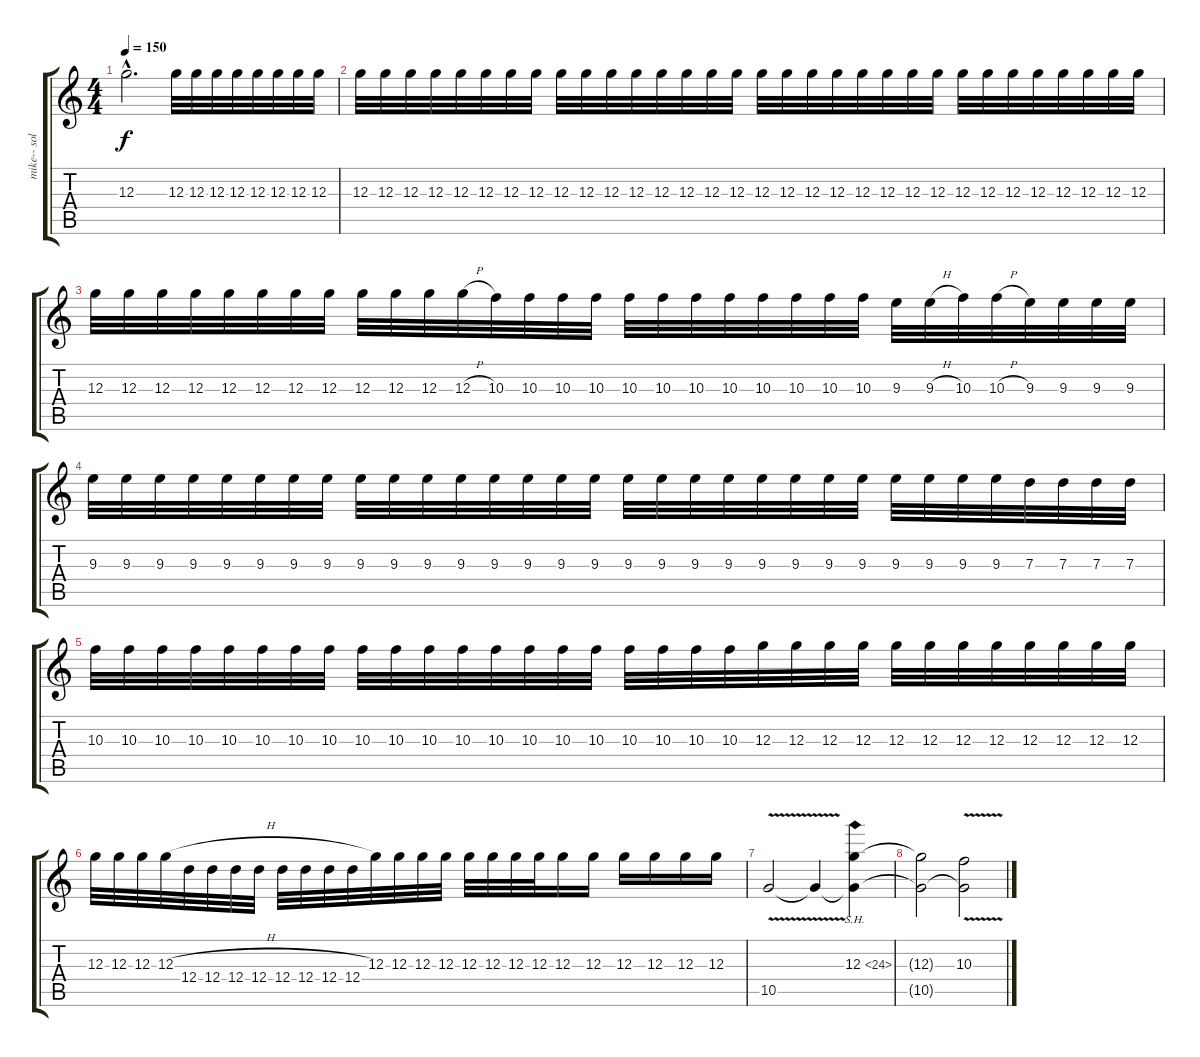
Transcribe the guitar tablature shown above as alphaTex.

\track ("mike-- solo" "mike-- sol") {instrument overdrivenguitar}
\staff {score tabs}
\tuning (E4 B3 G3 D3 A2 E2) {hide}
\ts (4 4)
\tempo 150
\clef g2
\ks c
12.3{hac}.2{d dy f} 12.3.32 12.3.32 12.3.32 12.3.32 12.3.32 12.3.32 12.3.32 12.3.32 |
12.3.32 12.3.32 12.3.32 12.3.32 12.3.32 12.3.32 12.3.32 12.3.32 12.3.32 12.3.32 12.3.32 12.3.32 12.3.32 12.3.32 12.3.32 12.3.32 12.3.32 12.3.32 12.3.32 12.3.32 12.3.32 12.3.32 12.3.32 12.3.32 12.3.32 12.3.32 12.3.32 12.3.32 12.3.32 12.3.32 12.3.32 12.3.32 |
12.3.32 12.3.32 12.3.32 12.3.32 12.3.32 12.3.32 12.3.32 12.3.32 12.3.32 12.3.32 12.3.32 12.3{h}.32 10.3.32 10.3.32 10.3.32 10.3.32 10.3.32 10.3.32 10.3.32 10.3.32 10.3.32 10.3.32 10.3.32 10.3.32 9.3.32 9.3{h}.32 10.3.32 10.3{h}.32 9.3.32 9.3.32 9.3.32 9.3.32 |
9.3.32 9.3.32 9.3.32 9.3.32 9.3.32 9.3.32 9.3.32 9.3.32 9.3.32 9.3.32 9.3.32 9.3.32 9.3.32 9.3.32 9.3.32 9.3.32 9.3.32 9.3.32 9.3.32 9.3.32 9.3.32 9.3.32 9.3.32 9.3.32 9.3.32 9.3.32 9.3.32 9.3.32 7.3.32 7.3.32 7.3.32 7.3.32 |
10.3.32 10.3.32 10.3.32 10.3.32 10.3.32 10.3.32 10.3.32 10.3.32 10.3.32 10.3.32 10.3.32 10.3.32 10.3.32 10.3.32 10.3.32 10.3.32 10.3.32 10.3.32 10.3.32 10.3.32 12.3.32 12.3.32 12.3.32 12.3.32 12.3.32 12.3.32 12.3.32 12.3.32 12.3.32 12.3.32 12.3.32 12.3.32 |
12.3.32 12.3.32 12.3.32 12.3{h}.32 12.4.32 12.4.32 12.4.32 12.4.32 12.4.32 12.4.32 12.4.32 12.4.32 12.3.32 12.3.32 12.3.32 12.3.32 12.3.32 12.3.32 12.3.32 12.3.32 12.3.16 12.3.16 12.3.16 12.3.16 12.3.16 12.3.16 |
10.5{v}.2 10.5{t}.4 (12.3{sh 12} 10.5{t}).4 |
(12.3{t} 10.5{t}).2 (10.3{v} 10.5{t}).2
